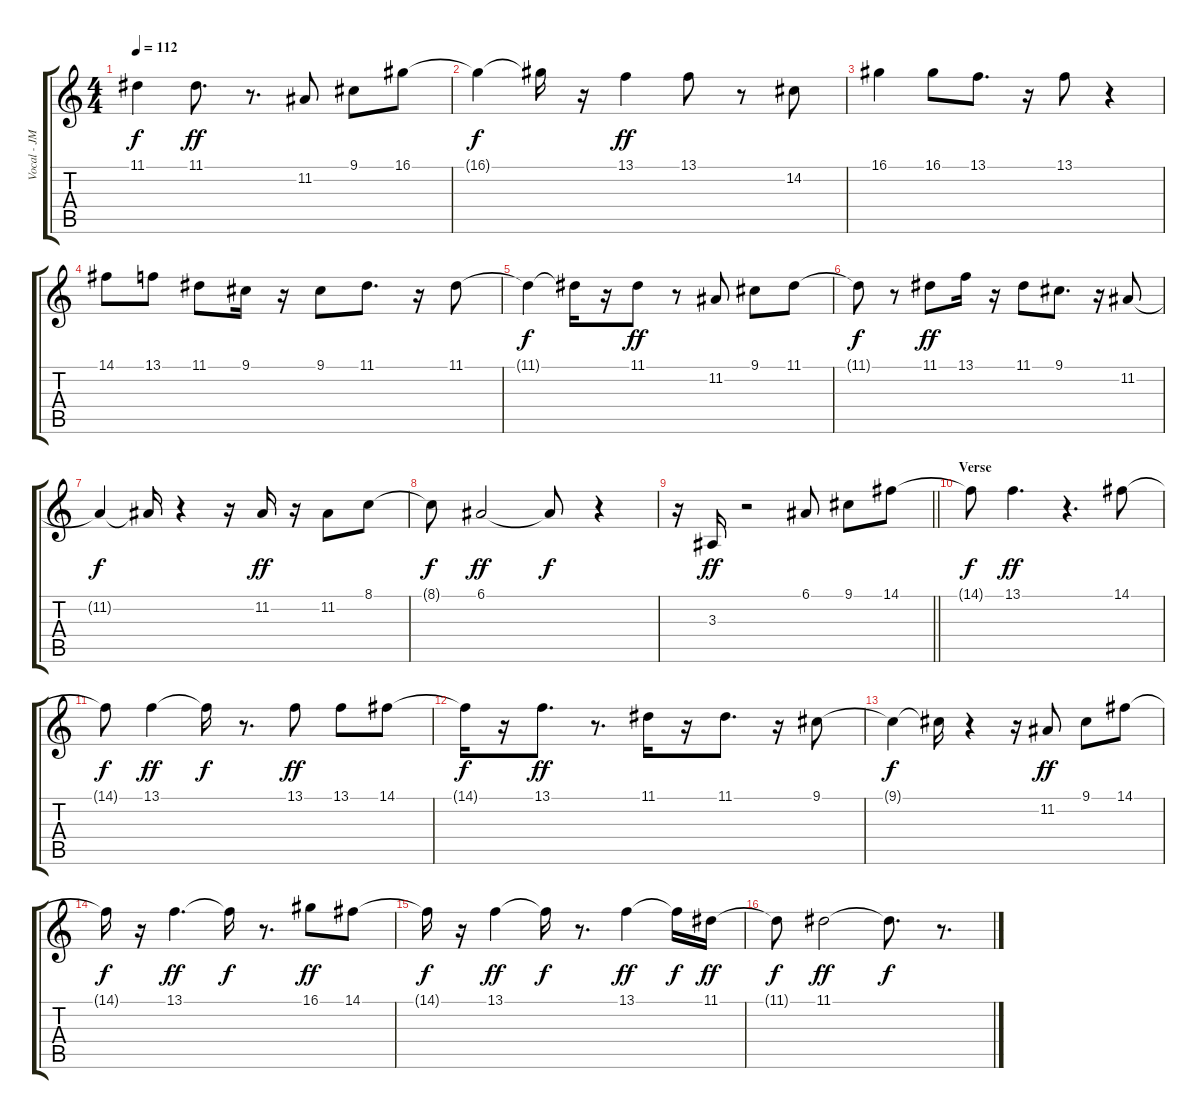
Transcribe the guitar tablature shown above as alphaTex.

\track ("Vocal - JM" "Vocal - JM") {instrument lead2sawtooth}
\staff {score tabs}
\tuning (E4 B3 G3 D3 A2 E2) {hide}
\ts (4 4)
\tempo 112
\clef g2
\ks c
11.1{t}.4{dy f} 11.1.8{d dy ff} r.8{d} 11.2.8 9.1.8 16.1.8 |
16.1{t}.4{dy f} 16.1{t}.16 r.16 13.1.4{dy ff} 13.1.8 r.8 14.2.8 |
16.1.4 16.1.8 13.1.8{d} r.16 13.1.8 r.4 |
14.1.8 13.1.8 11.1.8 9.1.16 r.16 9.1.8 11.1.8{d} r.16 11.1.8 |
11.1{t}.4{dy f} 11.1{t}.16 r.16 11.1.8{dy ff} r.8 11.2.8 9.1.8 11.1.8 |
11.1{t}.8{dy f} r.8 11.1.8{dy ff} 13.1.16 r.16 11.1.8 9.1.8{d} r.16 11.2.8 |
11.2{t}.4{dy f} 11.2{t}.16 r.4 r.16 11.2.16{dy ff} r.16 11.2.8 8.1.8 |
8.1{t}.8{dy f} 6.1.2{dy ff} 6.1{t}.8{dy f} r.4 |
\barLineRight lightlight
r.16 3.3.16{dy ff} r.2 6.1.8 9.1.8 14.1.8 |
\section ("" "Verse")
14.1{t}.8{dy f} 13.1.4{d dy ff} r.4{d} 14.1.8 |
14.1{t}.8{dy f} 13.1.4{dy ff} 13.1{t}.16{dy f} r.8{d} 13.1.8{dy ff} 13.1.8 14.1.8 |
14.1{t}.16{dy f} r.16 13.1.8{d dy ff} r.8{d} 11.1.16 r.16 11.1.8{d} r.16 9.1.8 |
9.1{t}.4{dy f} 9.1{t}.16 r.4 r.16 11.2.8{dy ff} 9.1.8 14.1.8 |
14.1{t}.16{dy f} r.16 13.1.4{d dy ff} 13.1{t}.16{dy f} r.8{d} 16.1.8{dy ff} 14.1.8 |
14.1{t}.16{dy f} r.16 13.1.4{dy ff} 13.1{t}.16{dy f} r.8{d} 13.1.4{dy ff} 13.1{t}.16{dy f} 11.1.16{dy ff} |
11.1{t}.8{dy f} 11.1.2{dy ff} 11.1{t}.8{d dy f} r.8{d}
